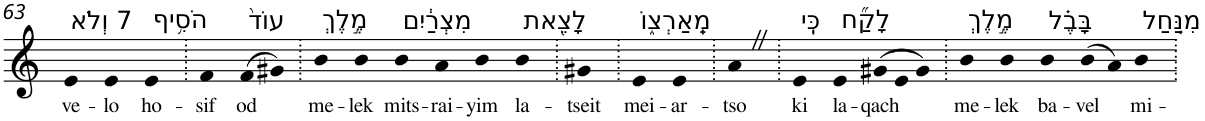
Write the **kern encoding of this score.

**kern	**text
*part1	*part1
*staff1	*staff1
*I"Piano	*
*I'Pno	*
!!LO:PB:g=z
*clefG2	*
*k[]	*
=63	=63
!LO:TX:a:t=7 וְלֹא	!
!	!LO:LY:b
4e	ve-
!	!LO:LY:b
4e	-lo
!LO:TX:a:t=הֹסִ֥יף	!
!	!LO:LY:b
4e	ho-
=64.	=64.
!	!LO:LY:b
4f	-sif
!LO:TX:a:t=עוֹד֙	!
!	!LO:LY:b
(>8f	od
8g#X)	.
=65.	=65.
!LO:TX:a:t=מֶ֣לֶךְ	!
!	!LO:LY:b
4b	me-
!	!LO:LY:b
4b	-lek
!LO:TX:a:t=מִצְרַ֔יִם	!
!	!LO:LY:b
4b	mits-
!	!LO:LY:b
4a	-rai-
!	!LO:LY:b
4b	-yim
!LO:TX:a:t=לָצֵ֖את	!
!	!LO:LY:b
4b	la-
=66.	=66.
!	!LO:LY:b
4g#X	-tseit
=67.	=67.
!LO:TX:a:t=מֵֽאַרְצ֑וֹ	!
!	!LO:LY:b
4e	mei-
!	!LO:LY:b
4e	-ar-
=68.	=68.
!	!LO:LY:b
4aZ	-tso
=69.	=69.
!LO:TX:a:t=כִּֽי	!
!	!LO:LY:b
4e	ki
!LO:TX:a:t=לָקַ֞ח	!
!	!LO:LY:b
4e	la-
*Xtuplet	*
!	!LO:LY:b
(>12g#X	-qach
12e	.
12g#)	.
=70.	=70.
!LO:TX:a:t=מֶ֣לֶךְ	!
!	!LO:LY:b
4b	me-
!	!LO:LY:b
4b	-lek
!LO:TX:a:t=בָּבֶ֗ל	!
!	!LO:LY:b
4b	ba-
!	!LO:LY:b
(>8b	-vel
8a)	.
!LO:TX:a:t=מִנַּ֤חַל	!
!	!LO:LY:b
4b	mi-
=.	=.
*-	*-
